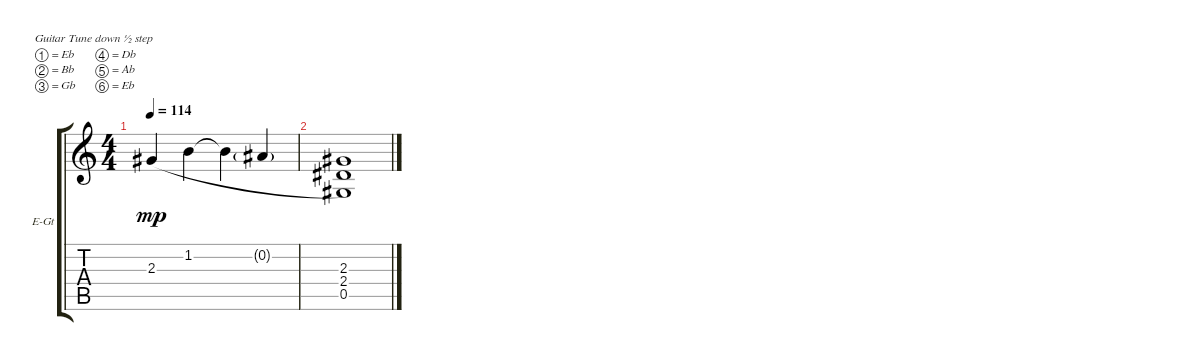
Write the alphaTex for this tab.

\defaultSystemsLayout 4
\bracketExtendMode groupsimilarinstruments
\firstSystemTrackNameOrientation horizontal
\otherSystemsTrackNameOrientation horizontal
\track ("Electric Guitar" "E-Gt") {instrument electricguitarclean}
\staff {score tabs}
\tuning (Eb4 Bb3 Gb3 Db3 Ab2 Eb2)
\ts (4 4)
\tempo 114
\clef g2
\scale
1.03909
\ks c
2.3.4{dy mp legatoorigin} 1.2.4{legatoorigin} 1.2{t}.4{legatoorigin} 0.2{g}.4{legatoorigin} |
\scale
0.960908 (0.5 2.4 2.3).1
